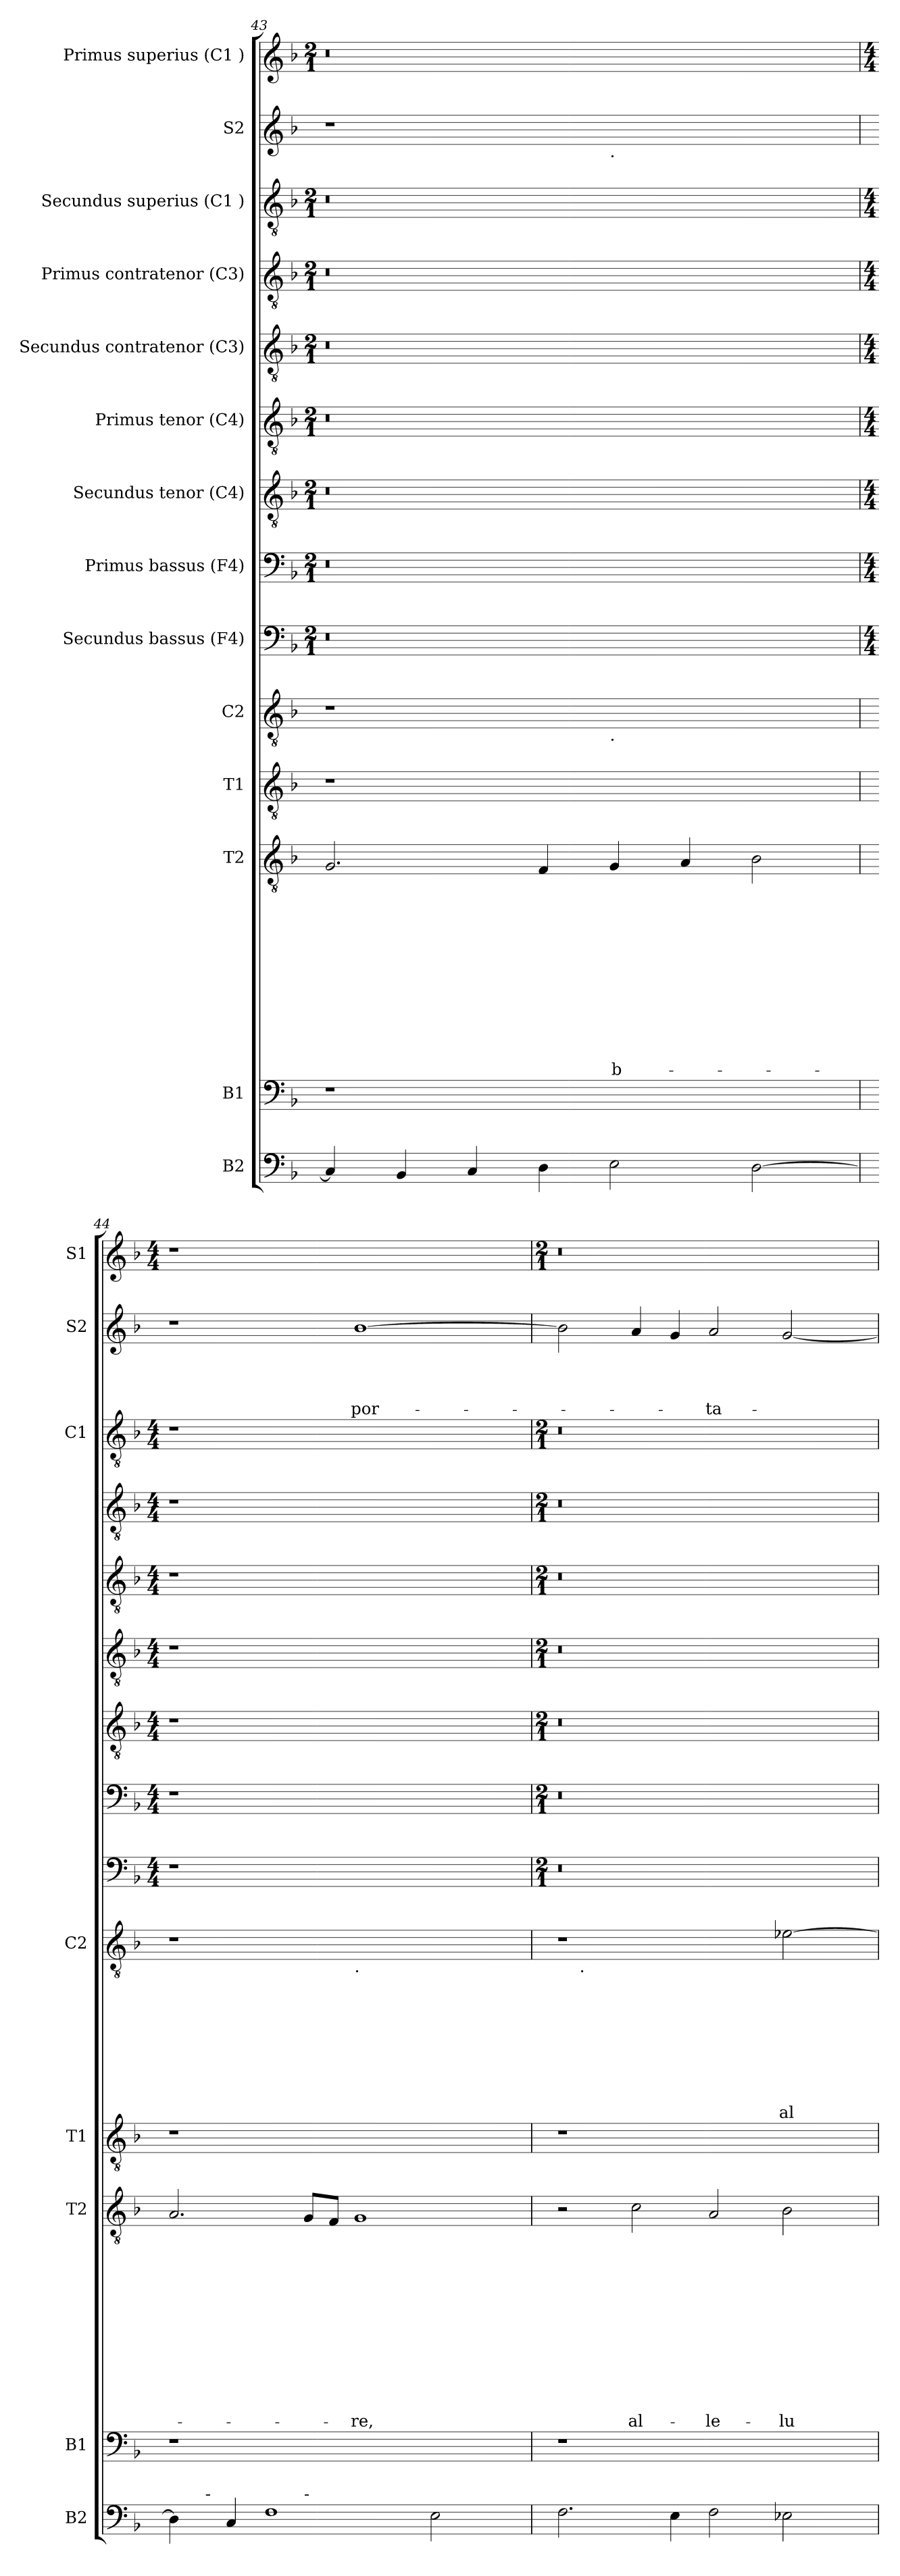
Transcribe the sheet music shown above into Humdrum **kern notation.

**kern	**kern	**kern	**text	**text	**text	**text	**text	**text	**text	**text	**text	**text	**text	**text	**kern	**kern	**text	**text	**text	**text	**text	**text	**text	**text	**text	**kern	**kern	**kern	**kern	**kern	**kern	**kern	**kern	**text	**text	**text	**text	**kern
*part14	*part13	*part12	*part12	*part12	*part12	*part12	*part12	*part12	*part12	*part12	*part12	*part12	*part12	*part12	*part11	*part10	*part10	*part10	*part10	*part10	*part10	*part10	*part10	*part10	*part10	*part9	*part8	*part7	*part6	*part5	*part4	*part3	*part2	*part2	*part2	*part2	*part2	*part1
*staff14	*staff13	*staff12	*staff12	*staff12	*staff12	*staff12	*staff12	*staff12	*staff12	*staff12	*staff12	*staff12	*staff12	*staff12	*staff11	*staff10	*staff10	*staff10	*staff10	*staff10	*staff10	*staff10	*staff10	*staff10	*staff10	*staff9	*staff8	*staff7	*staff6	*staff5	*staff4	*staff3	*staff2	*staff2	*staff2	*staff2	*staff2	*staff1
*I"B2	*I"B1	*I"T2	*	*	*	*	*	*	*	*	*	*	*	*	*I"T1	*I"C2	*	*	*	*	*	*	*	*	*	*I"Secundus bassus (F4)	*I"Primus bassus (F4)	*I"Secundus tenor (C4)	*I"Primus tenor (C4)	*I"Secundus contratenor (C3)	*I"Primus contratenor (C3)	*I"Secundus superius (C1 )	*I"S2	*	*	*	*	*I"Primus superius (C1 )
*I'B2	*I'B1	*I'T2	*	*	*	*	*	*	*	*	*	*	*	*	*I'T1	*I'C2	*	*	*	*	*	*	*	*	*	*	*	*	*	*	*	*I'C1	*I'S2	*	*	*	*	*I'S1
*clefF4	*clefF4	*clefGv2	*	*	*	*	*	*	*	*	*	*	*	*	*clefGv2	*clefGv2	*	*	*	*	*	*	*	*	*	*clefF4	*clefF4	*clefGv2	*clefGv2	*clefGv2	*clefGv2	*clefGv2	*clefG2	*	*	*	*	*clefG2
*	*	*	*	*	*	*	*	*	*	*	*	*	*	*	*	*	*	*	*	*	*	*	*	*	*	*ITrd7c12	*	*	*	*	*	*	*	*	*	*	*	*
*k[b-]	*k[b-]	*k[b-]	*	*	*	*	*	*	*	*	*	*	*	*	*k[b-]	*k[b-]	*	*	*	*	*	*	*	*	*	*k[b-]	*k[b-]	*k[b-]	*k[b-]	*k[b-]	*k[b-]	*k[b-]	*k[b-]	*	*	*	*	*k[b-]
*F:	*F:	*F:	*	*	*	*	*	*	*	*	*	*	*	*	*F:	*F:	*	*	*	*	*	*	*	*	*	*F:	*F:	*F:	*F:	*F:	*F:	*F:	*F:	*	*	*	*	*F:
*	*	*	*	*	*	*	*	*	*	*	*	*	*	*	*	*	*	*	*	*	*	*	*	*	*	*M2/1	*M2/1	*M2/1	*M2/1	*M2/1	*M2/1	*M2/1	*	*	*	*	*	*M2/1
=43	=43	=43	=43	=43	=43	=43	=43	=43	=43	=43	=43	=43	=43	=43	=43	=43	=43	=43	=43	=43	=43	=43	=43	=43	=43	=43	=43	=43	=43	=43	=43	=43	=43	=43	=43	=43	=43	=43
4C/]	1r	2.G/	.	.	.	.	.	.	.	.	.	.	.	.	1r	1r	.	.	.	.	.	.	.	.	.	0r	0r	0r	0r	0r	0r	0r	1r	.	.	.	.	0r
4BB-/	.	.	.	.	.	.	.	.	.	.	.	.	.	.	.	.	.	.	.	.	.	.	.	.	.	.	.	.	.	.	.	.	.	.	.	.	.	.
4C/	.	.	.	.	.	.	.	.	.	.	.	.	.	.	.	.	.	.	.	.	.	.	.	.	.	.	.	.	.	.	.	.	.	.	.	.	.	.
4D\	.	4F/	.	.	.	.	.	.	.	.	.	.	.	.	.	.	.	.	.	.	.	.	.	.	.	.	.	.	.	.	.	.	.	.	.	.	.	.
!	!	!	!	!	!	!	!	!	!	!	!	!	!	!	!	!	!	!	!	!	!	!	!	!	!	!	!	!	!	!	!	!	!LO:TX:b:t=.	!	!	!	!	!
!	!	!	!	!	!	!	!	!	!	!	!	!	!	!	!	!LO:TX:b:t=.	!	!	!	!	!	!	!	!	!	!	!	!	!	!	!	!	!	!	!	!	!	!
!	!	!	!	!	!	!	!	!	!	!	!	!	!	!LO:LY:b:rj	!	!	!	!	!	!	!	!	!	!	!	!	!	!	!	!	!	!	!	!	!	!	!	!
2E\	1ryy	4G/	.	.	.	.	.	.	.	.	.	.	.	-b-	1ryy	1ryy	.	.	.	.	.	.	.	.	.	.	.	.	.	.	.	.	1ryy	.	.	.	.	.
.	.	4A/	.	.	.	.	.	.	.	.	.	.	.	.	.	.	.	.	.	.	.	.	.	.	.	.	.	.	.	.	.	.	.	.	.	.	.	.
[<2D\	.	2B-\	.	.	.	.	.	.	.	.	.	.	.	.	.	.	.	.	.	.	.	.	.	.	.	.	.	.	.	.	.	.	.	.	.	.	.	.
!!LO:LB:g=z
=44	=44	=44	=44	=44	=44	=44	=44	=44	=44	=44	=44	=44	=44	=44	=44	=44	=44	=44	=44	=44	=44	=44	=44	=44	=44	=44	=44	=44	=44	=44	=44	=44	=44	=44	=44	=44	=44	=44
*	*	*	*	*	*	*	*	*	*	*	*	*	*	*	*	*	*	*	*	*	*	*	*	*	*	*M4/4	*M4/4	*M4/4	*M4/4	*M4/4	*M4/4	*M4/4	*	*	*	*	*	*M4/4
*^	*	*	*	*	*	*	*	*	*	*	*	*	*	*	*	*	*	*	*	*	*	*	*	*	*	*	*	*	*	*	*	*	*	*	*	*	*	*
*	*^	*	*	*	*	*	*	*	*	*	*	*	*	*	*	*	*	*	*	*	*	*	*	*	*	*	*	*	*	*	*	*	*	*	*	*	*	*	*
4D\]	8ryy	2.ryy	1r	2.A/	.	.	.	.	.	.	.	.	.	.	.	.	1r	1r	.	.	.	.	.	.	.	.	.	1r	1r	1r	1r	1r	1r	1r	1r	.	.	.	.	1r
.	32ryy	.	.	.	.	.	.	.	.	.	.	.	.	.	.	.	.	.	.	.	.	.	.	.	.	.	.	.	.	.	.	.	.	.	.	.	.	.	.	.
!	!LO:TX:a:t=-	!	!	!	!	!	!	!	!	!	!	!	!	!	!	!	!	!	!	!	!	!	!	!	!	!	!	!	!	!	!	!	!	!	!	!	!	!	!	!
.	1ryy	.	.	.	.	.	.	.	.	.	.	.	.	.	.	.	.	.	.	.	.	.	.	.	.	.	.	.	.	.	.	.	.	.	.	.	.	.	.	.
4C/	.	.	.	.	.	.	.	.	.	.	.	.	.	.	.	.	.	.	.	.	.	.	.	.	.	.	.	.	.	.	.	.	.	.	.	.	.	.	.	.
1F	.	.	.	.	.	.	.	.	.	.	.	.	.	.	.	.	.	.	.	.	.	.	.	.	.	.	.	.	.	.	.	.	.	.	.	.	.	.	.	.
!	!	!LO:TX:a:t=-	!	!	!	!	!	!	!	!	!	!	!	!	!	!	!	!	!	!	!	!	!	!	!	!	!	!	!	!	!	!	!	!	!	!	!	!	!	!
.	.	1ryy	.	8G/L	.	.	.	.	.	.	.	.	.	.	.	.	.	.	.	.	.	.	.	.	.	.	.	.	.	.	.	.	.	.	.	.	.	.	.	.
.	.	.	.	8F/J	.	.	.	.	.	.	.	.	.	.	.	.	.	.	.	.	.	.	.	.	.	.	.	.	.	.	.	.	.	.	.	.	.	.	.	.
!	!	!	!	!	!	!	!	!	!	!	!	!	!	!	!	!	!	!LO:TX:b:t=.	!	!	!	!	!	!	!	!	!	!	!	!	!	!	!	!	!	!	!	!	!	!
!	!	!	!	!	!	!	!	!	!	!	!	!	!	!	!	!LO:LY:b	!	!	!	!	!	!	!	!	!	!	!	!	!	!	!	!	!	!	!	!	!	!	!LO:LY:b	!
.	.	.	1ryy	1G	.	.	.	.	.	.	.	.	.	.	.	-re,	1ryy	1ryy	.	.	.	.	.	.	.	.	.	1ryy	1ryy	1ryy	1ryy	1ryy	1ryy	1ryy	[>1b-	.	.	.	por-	1ryy
.	2ryy	.	.	.	.	.	.	.	.	.	.	.	.	.	.	.	.	.	.	.	.	.	.	.	.	.	.	.	.	.	.	.	.	.	.	.	.	.	.	.
2E\	.	.	.	.	.	.	.	.	.	.	.	.	.	.	.	.	.	.	.	.	.	.	.	.	.	.	.	.	.	.	.	.	.	.	.	.	.	.	.	.
.	4ryy	.	.	.	.	.	.	.	.	.	.	.	.	.	.	.	.	.	.	.	.	.	.	.	.	.	.	.	.	.	.	.	.	.	.	.	.	.	.	.
.	.	4ryy	.	.	.	.	.	.	.	.	.	.	.	.	.	.	.	.	.	.	.	.	.	.	.	.	.	.	.	.	.	.	.	.	.	.	.	.	.	.
.	16.ryy	.	.	.	.	.	.	.	.	.	.	.	.	.	.	.	.	.	.	.	.	.	.	.	.	.	.	.	.	.	.	.	.	.	.	.	.	.	.	.
*v	*v	*v	*	*	*	*	*	*	*	*	*	*	*	*	*	*	*	*	*	*	*	*	*	*	*	*	*	*	*	*	*	*	*	*	*	*	*	*	*	*
=45	=45	=45	=45	=45	=45	=45	=45	=45	=45	=45	=45	=45	=45	=45	=45	=45	=45	=45	=45	=45	=45	=45	=45	=45	=45	=45	=45	=45	=45	=45	=45	=45	=45	=45	=45	=45	=45	=45
*	*	*	*	*	*	*	*	*	*	*	*	*	*	*	*	*	*	*	*	*	*	*	*	*	*	*M2/1	*M2/1	*M2/1	*M2/1	*M2/1	*M2/1	*M2/1	*	*	*	*	*	*M2/1
*	*	*	*	*	*	*	*	*	*	*	*	*	*	*	*	*^	*	*	*	*	*	*	*	*	*	*	*	*	*	*	*	*	*	*	*	*	*	*
2.F\	1r	2r	.	.	.	.	.	.	.	.	.	.	.	.	1r	1r	16.ryy	.	.	.	.	.	.	.	.	.	0r	0r	0r	0r	0r	0r	0r	2b-\]	.	.	.	.	0r
!	!	!	!	!	!	!	!	!	!	!	!	!	!	!	!	!	!LO:TX:b:t=.	!	!	!	!	!	!	!	!	!	!	!	!	!	!	!	!	!	!	!	!	!	!
.	.	.	.	.	.	.	.	.	.	.	.	.	.	.	.	.	1ryy	.	.	.	.	.	.	.	.	.	.	.	.	.	.	.	.	.	.	.	.	.	.
!	!	!	!	!	!	!	!	!	!	!	!	!	!	!LO:LY:b	!	!	!	!	!	!	!	!	!	!	!	!	!	!	!	!	!	!	!	!	!	!	!	!	!
.	.	2c\	.	.	.	.	.	.	.	.	.	.	.	al-	.	.	.	.	.	.	.	.	.	.	.	.	.	.	.	.	.	.	.	4a/	.	.	.	.	.
4E\	.	.	.	.	.	.	.	.	.	.	.	.	.	.	.	.	.	.	.	.	.	.	.	.	.	.	.	.	.	.	.	.	.	4g/	.	.	.	.	.
!	!	!	!	!	!	!	!	!	!	!	!	!	!	!LO:LY:b	!	!	!	!	!	!	!	!	!	!	!	!	!	!	!	!	!	!	!	!	!	!	!	!LO:LY:b	!
2F\	1ryy	2A/	.	.	.	.	.	.	.	.	.	.	.	-le-	1ryy	2ryy	.	.	.	.	.	.	.	.	.	.	.	.	.	.	.	.	.	2a/	.	.	.	-ta-	.
.	.	.	.	.	.	.	.	.	.	.	.	.	.	.	.	.	2ryy	.	.	.	.	.	.	.	.	.	.	.	.	.	.	.	.	.	.	.	.	.	.
!	!	!	!	!	!	!	!	!	!	!	!	!	!	!LO:LY:b	!	!	!	!	!	!	!	!	!	!	!	!LO:LY:b	!	!	!	!	!	!	!	!	!	!	!	!	!
2E-X\	.	2B-\	.	.	.	.	.	.	.	.	.	.	.	-lu-	.	[>2e-\	.	.	.	.	.	.	.	.	.	al-	.	.	.	.	.	.	.	[<2g/	.	.	.	.	.
.	.	.	.	.	.	.	.	.	.	.	.	.	.	.	.	.	4ryy	.	.	.	.	.	.	.	.	.	.	.	.	.	.	.	.	.	.	.	.	.	.
.	.	.	.	.	.	.	.	.	.	.	.	.	.	.	.	.	8ryy	.	.	.	.	.	.	.	.	.	.	.	.	.	.	.	.	.	.	.	.	.	.
.	.	.	.	.	.	.	.	.	.	.	.	.	.	.	.	.	32ryy	.	.	.	.	.	.	.	.	.	.	.	.	.	.	.	.	.	.	.	.	.	.
*	*	*	*	*	*	*	*	*	*	*	*	*	*	*	*	*v	*v	*	*	*	*	*	*	*	*	*	*	*	*	*	*	*	*	*	*	*	*	*	*
=	=	=	=	=	=	=	=	=	=	=	=	=	=	=	=	=	=	=	=	=	=	=	=	=	=	=	=	=	=	=	=	=	=	=	=	=	=	=
*-	*-	*-	*-	*-	*-	*-	*-	*-	*-	*-	*-	*-	*-	*-	*-	*-	*-	*-	*-	*-	*-	*-	*-	*-	*-	*-	*-	*-	*-	*-	*-	*-	*-	*-	*-	*-	*-	*-
